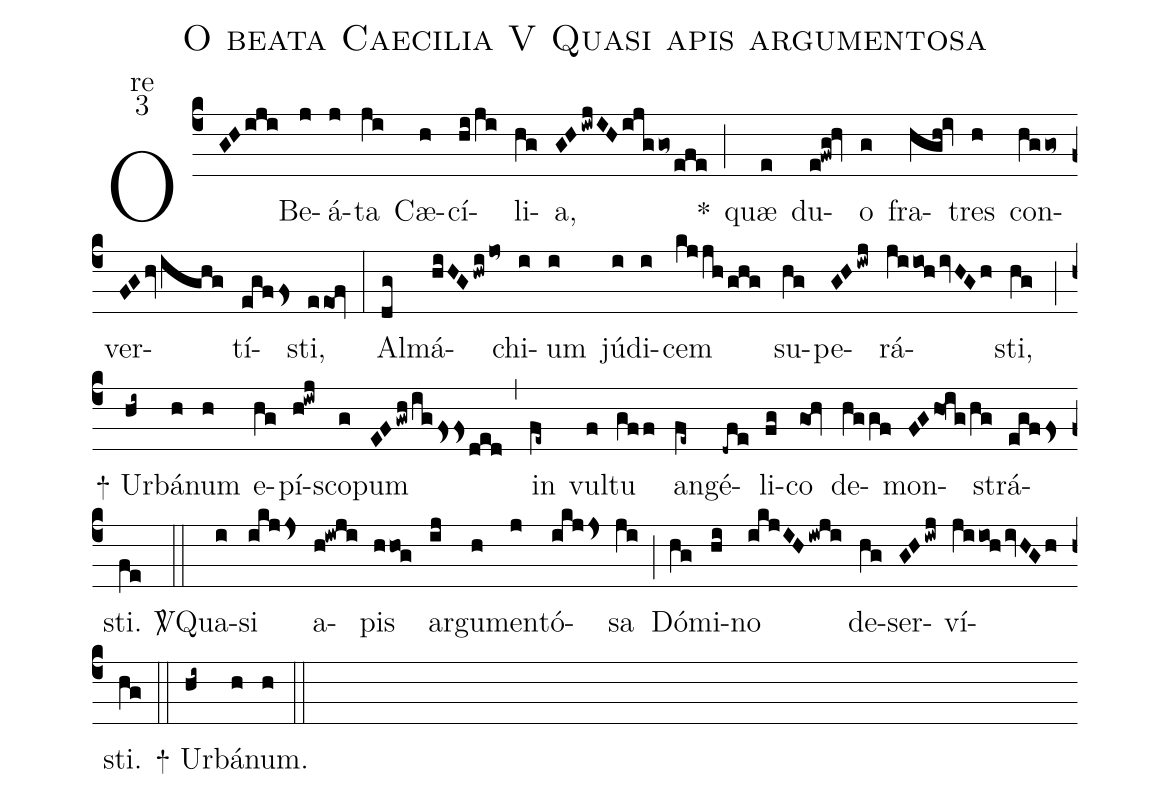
name:O beata Caecilia V Quasi apis argumentosa;
office-part:re;
mode:3;
%%
(c4) O(GHiji) Be(j)á(j)ta(ji) Cæ(h)cí(hi/ji)li(hg)a,(GHiwjIHijggo~efe) *(;) quæ(e) du(e!fwg!hv)o(g) fra(hgh!iv)tres(h) con(hggo~)ver(FGhvighg)tí(egffs<)sti,(eeo!fv) (:) Al(dg)má(hiHGhwijo~)chi(i)um(i) jú(i)di(i)cem(kjjh/ghg) su(hg)pe(GHiwj)rá(jiio!hivHGh)sti,(hg) (;) + Ur(hi~)bá(h)num(h) e(hg)pí(h!iwj)sco(g)pum(EFgwh/igfs<fs<ded) (,) in(fe~) vul(f)tu(gff) an(fe~)gé(-dfe)li(fg)co(go<!hv) de(hggf)mon(FGho!ig/hg)strá(egffs<)sti.(fe) (::) <sp>V/</sp>Qua(i)si(ikjjs<) a(h!iw!j!i)pis(hho!g) ar(ij)gu(h)men(j)tó(ikjjs<)sa(ji) (;) Dó(hg)mi(hi)no(ikjIHiw!j!i) de(hg)ser(GHiwj)ví(jiio!hivHGh)sti.(hg) (::) + Ur(hi~)bá(h)num.(h) (::)
